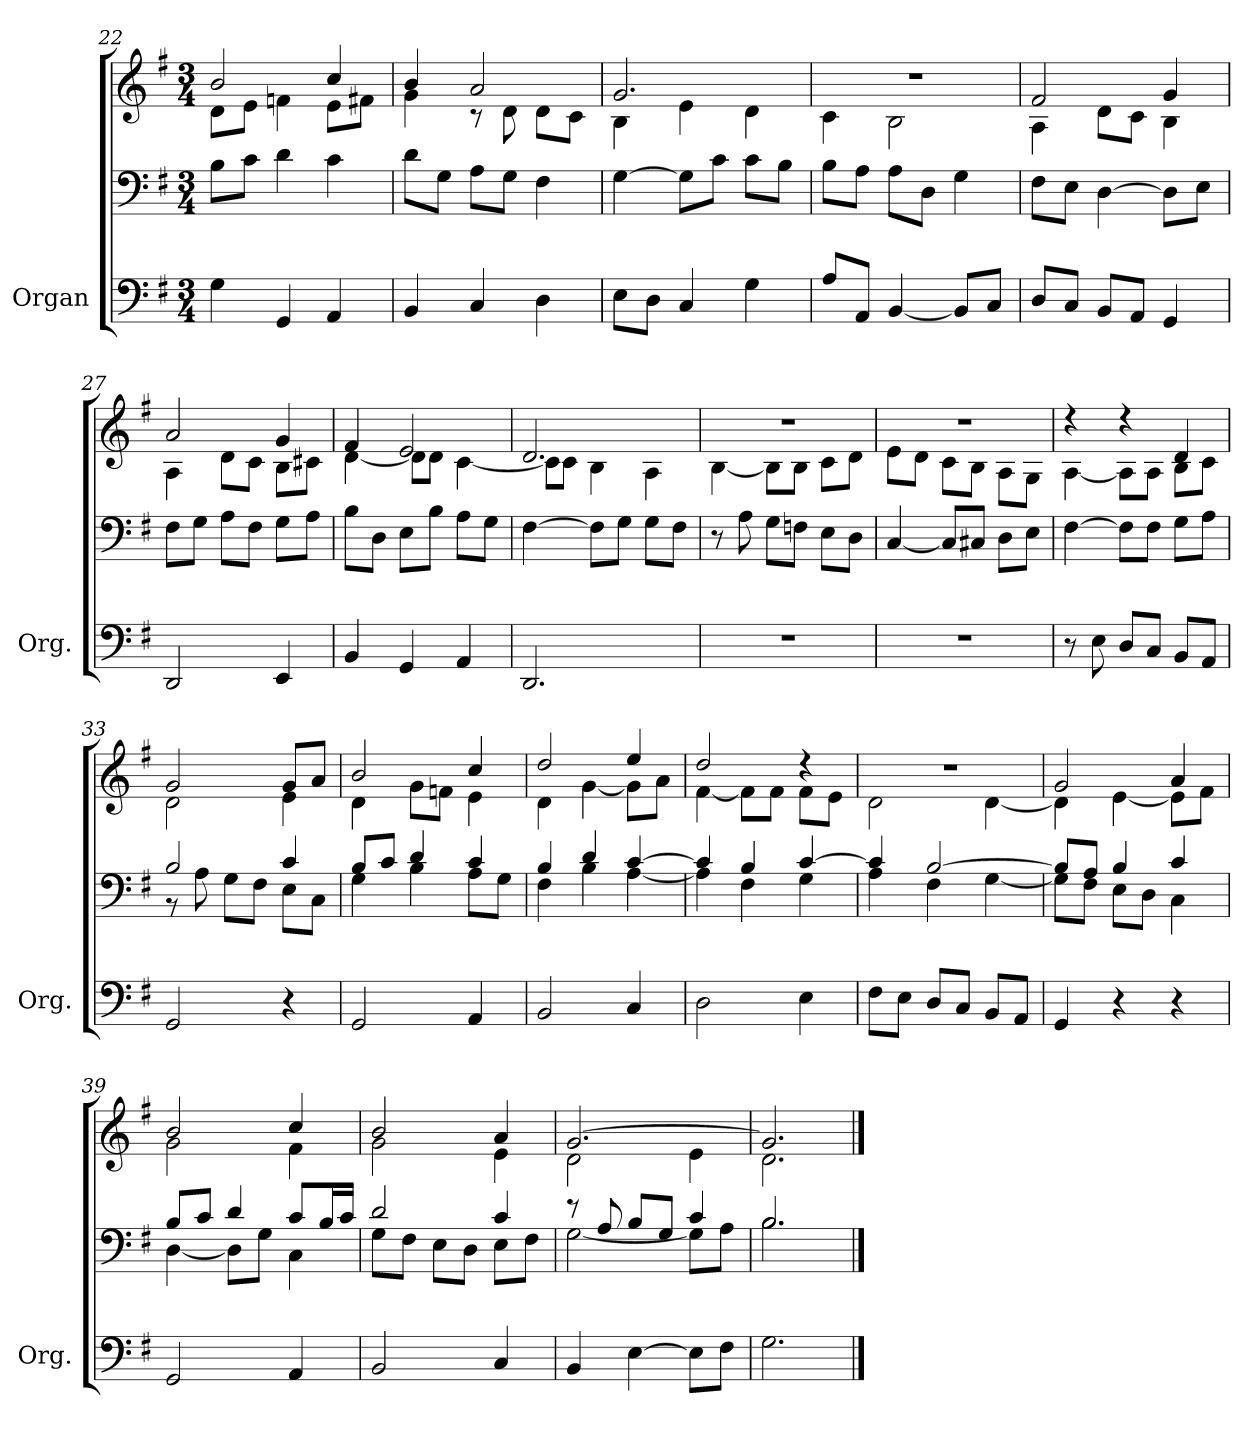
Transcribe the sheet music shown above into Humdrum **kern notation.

**kern	**kern	**kern
*part1	*part1	*part1
*staff3	*staff2	*staff1
*I"Organ	*	*
*I'Org.	*	*
!!LO:PB:g=z
*clefF4	*clefF4	*clefG2
*k[f#]	*k[f#]	*k[f#]
*G:	*G:	*G:
*M3/4	*M3/4	*M3/4
=22	=22	=22
*	*	*^
4G\	8B\L	2b/	8d\L
.	8c\J	.	8e\J
4GG/	4d\	.	4fn\
4AA/	4c\	4cc/	8e\L
.	.	.	8f#X\J
=23	=23	=23	=23
4BB/	8d\L	4b/	4g\
.	8G\J	.	.
4C/	8A\L	2a/	8rc
.	8G\J	.	8d\
4D\	4F#\	.	8d\L
.	.	.	8c\J
=24	=24	=24	=24
8E\L	[4G\	2.g/	4B\
8D\J	.	.	.
4C/	8G\L]	.	4e\
.	8c\J	.	.
4G\	8c\L	.	4d\
.	8B\J	.	.
=25	=25	=25	=25
8A/L	8B\L	2.r	4c\
8AA/J	8A\J	.	.
[4BB/	8A\L	.	2B\
.	8D\J	.	.
8BB/L]	4G\	.	.
8C/J	.	.	.
=26	=26	=26	=26
8D/L	8F#\L	2f#/	4A\
8C/J	8E\J	.	.
8BB/L	[4D\	.	8d\L
8AA/J	.	.	8c\J
4GG/	8D\L]	4g/	4B\
.	8E\J	.	.
=27	=27	=27	=27
2DD/	8F#\L	2a/	4A\
.	8G\J	.	.
.	8A\L	.	8d\L
.	8F#\J	.	8c\J
4EE/	8G\L	4g/	8B\L
.	8A\J	.	8c#X\J
!!LO:LB:g=z	!!
=28	=28	=28	=28
4BB/	8B\L	4f#/	[4d\
.	8D\J	.	.
4GG/	8E\L	2e/	8d\L]
.	8B\J	.	8d\J
4AA/	8A\L	.	[4c\
.	8G\J	.	.
=29	=29	=29	=29
2.DD/	[4F#\	2.d/	8c\L]
.	.	.	8c\J
.	8F#\L]	.	4B\
.	8G\J	.	.
.	8G\L	.	4A\
.	8F#\J	.	.
=30	=30	=30	=30
2.r	8r	2.r	[4B\
.	8A\	.	.
.	8G\L	.	8B\L]
.	8Fn\J	.	8B\J
.	8E\L	.	8c\L
.	8D\J	.	8d\J
=31	=31	=31	=31
2.r	[4C/	2.r	8e\L
.	.	.	8d\J
.	8C/L]	.	8c\L
.	8C#X/J	.	8B\J
.	8D\L	.	8A\L
.	8E\J	.	8G\J
=32	=32	=32	=32
8r	[4F#\	4r	[4A\
8E\	.	.	.
8D/L	8F#\L]	4r	8A\L]
8C/J	8F#\J	.	8A\J
8BB/L	8G\L	4d/	8B\L
8AA/J	8A\J	.	8c\J
=33	=33	=33	=33
*	*^	*	*
2GG/	2B/	8r	2g/	2d\
.	.	8A\	.	.
.	.	8G\L	.	.
.	.	8F#\J	.	.
4r	4c/	8E\L	8g/L	4e\
.	.	8C\J	8a/J	.
!!LO:LB:g=z	!!
=34	=34	=34	=34	=34
2GG/	8B/L	4G\	2b/	4d\
.	8c/J	.	.	.
.	4d/	4B\	.	8g\L
.	.	.	.	8fn\J
4AA/	4c/	8A\L	4cc/	4e\
.	.	8G\J	.	.
=35	=35	=35	=35	=35
2BB/	4B/	4F#\	2dd/	4d\
.	4d/	4B\	.	[4g\
4C/	[4c/	[4A\	4ee/	8g\L]
.	.	.	.	8a\J
=36	=36	=36	=36	=36
2D\	4c/]	4A\]	2dd/	[4f#\
.	4B/	4F#\	.	8f#\L]
.	.	.	.	8f#\J
4E\	[4c/	4G\	4rdd	8f#\L
.	.	.	.	8e\J
=37	=37	=37	=37	=37
8F#\L	4c/]	4A\	2.r	2d\
8E\J	.	.	.	.
8D/L	[2B/	4F#\	.	.
8C/J	.	.	.	.
8BB/L	.	[4G\	.	[4d\
8AA/J	.	.	.	.
=38	=38	=38	=38	=38
4GG/	8B/L]	8G\L]	2g/	4d\]
.	8A/J	8F#\J	.	.
4r	4B/	8E\L	.	[4e\
.	.	8D\J	.	.
4r	4c/	4C\	4a/	8e\L]
.	.	.	.	8f#\J
=39	=39	=39	=39	=39
2GG/	8B/L	[4D\	2b/	2g\
.	8c/J	.	.	.
.	4d/	8D\L]	.	.
.	.	8G\J	.	.
4AA/	8c/L	4C\	4cc/	4f#\
.	16B/L	.	.	.
.	16c/JJ	.	.	.
!!LO:LB:g=z	!!
=40	=40	=40	=40	=40
2BB/	2d/	8G\L	2b/	2g\
.	.	8F#\J	.	.
.	.	8E\L	.	.
.	.	8D\J	.	.
4C/	4c/	8E\L	4a/	4e\
.	.	8F#\J	.	.
=41	=41	=41	=41	=41
4BB/	8re	[2G\	[2.g/	2d\
.	8A/	.	.	.
[4E\	8B/L	.	.	.
.	8G/J	.	.	.
8E\L]	4c/	8G\L]	.	4e\
8F#\J	.	8A\J	.	.
=42	=42	=42	=42	=42
2.G\	2.B/	2.B\	2.g/]	2.d\
*	*v	*v	*	*
*	*	*v	*v
==	==	==
*-	*-	*-
